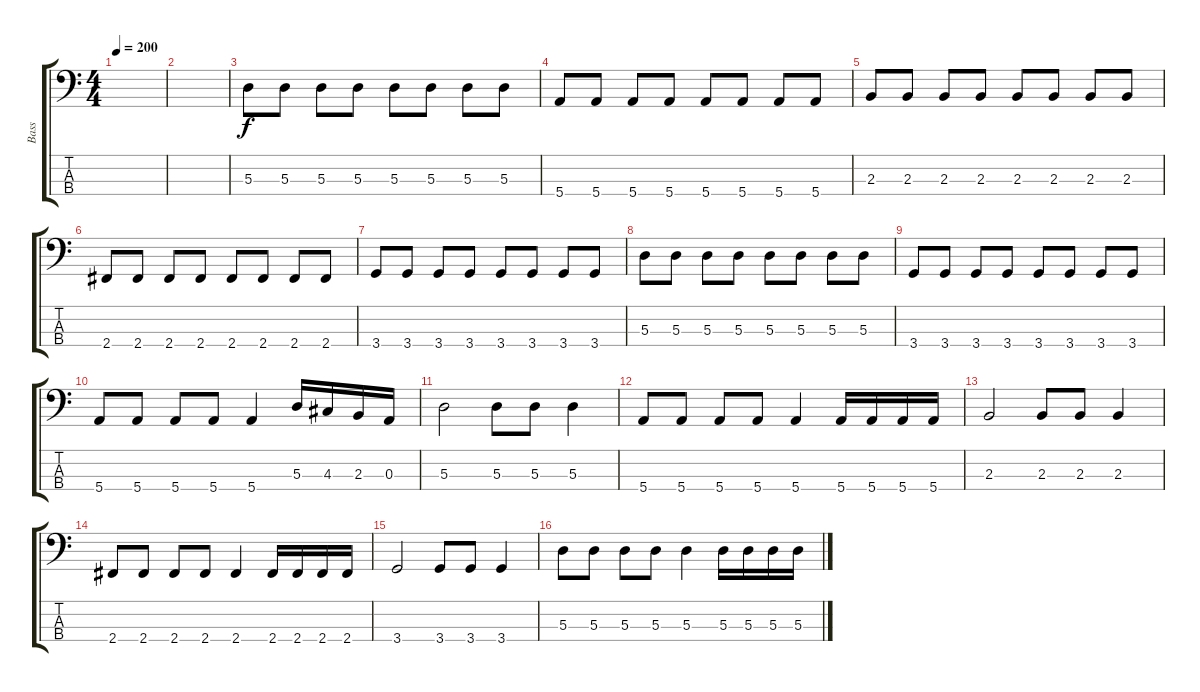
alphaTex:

\track ("Bass" "Bass") {instrument electricbassfinger}
\staff {score tabs}
\tuning (G2 D2 A1 E1) {hide}
\ts (4 4)
\tempo 200
\clef f4
\ks c
|
|
5.3.8 5.3.8 5.3.8 5.3.8 5.3.8 5.3.8 5.3.8 5.3.8 |
5.4.8 5.4.8 5.4.8 5.4.8 5.4.8 5.4.8 5.4.8 5.4.8 |
2.3.8 2.3.8 2.3.8 2.3.8 2.3.8 2.3.8 2.3.8 2.3.8 |
2.4.8 2.4.8 2.4.8 2.4.8 2.4.8 2.4.8 2.4.8 2.4.8 |
3.4.8 3.4.8 3.4.8 3.4.8 3.4.8 3.4.8 3.4.8 3.4.8 |
5.3.8 5.3.8 5.3.8 5.3.8 5.3.8 5.3.8 5.3.8 5.3.8 |
3.4.8 3.4.8 3.4.8 3.4.8 3.4.8 3.4.8 3.4.8 3.4.8 |
5.4.8 5.4.8 5.4.8 5.4.8 5.4.4 5.3.16 4.3.16 2.3.16 0.3.16 |
5.3.2 5.3.8 5.3.8 5.3.4 |
5.4.8 5.4.8 5.4.8 5.4.8 5.4.4 5.4.16 5.4.16 5.4.16 5.4.16 |
2.3.2 2.3.8 2.3.8 2.3.4 |
2.4.8 2.4.8 2.4.8 2.4.8 2.4.4 2.4.16 2.4.16 2.4.16 2.4.16 |
3.4.2 3.4.8 3.4.8 3.4.4 |
5.3.8 5.3.8 5.3.8 5.3.8 5.3.4 5.3.16 5.3.16 5.3.16 5.3.16
